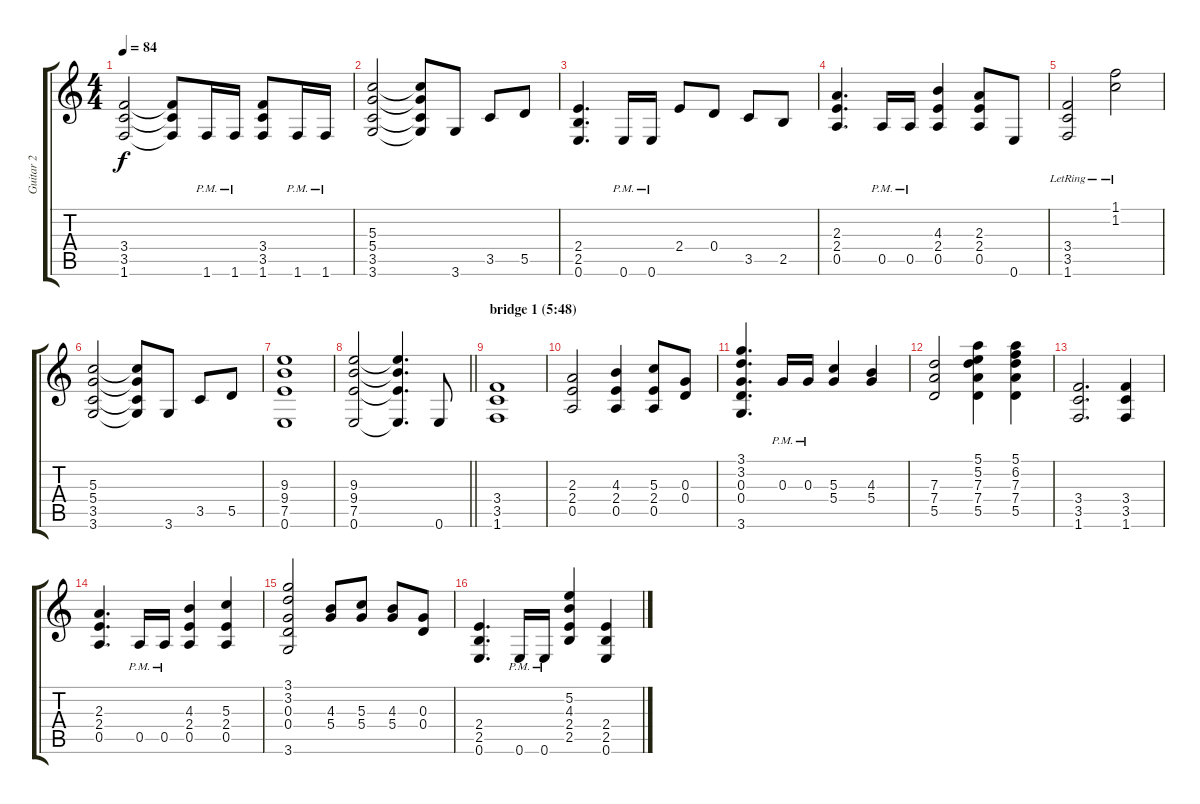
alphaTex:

\track ("Guitar 2" "Guitar 2") {instrument acousticguitarsteel}
\staff {score tabs}
\tuning (E4 B3 G3 D3 A2 E2) {hide}
\ts (4 4)
\tempo 84
\clef g2
\ks c
(3.4 3.5 1.6).2{dy f} (3.4{t} 3.5{t} 1.6{t}).8 1.6{pm}.16 1.6{pm}.16 (3.4 3.5 1.6).8 1.6{pm}.16 1.6{pm}.16 |
(5.3 5.4 3.5 3.6).2 (5.3{t} 5.4{t} 3.5{t} 3.6{t}).8 3.6.8 3.5.8 5.5.8 |
(2.4 2.5 0.6).4{d} 0.6{pm}.16 0.6{pm}.16 2.4.8 0.4.8 3.5.8 2.5.8 |
(2.3 2.4 0.5).4{d} 0.5{pm}.16 0.5{pm}.16 (4.3 2.4 0.5).4 (2.3 2.4 0.5).8 0.6.8 |
(3.4{lr} 3.5{lr} 1.6{lr}).2 (1.1{lr} 1.2{lr}).2 |
(5.3 5.4 3.5 3.6).2 (5.3{t} 5.4{t} 3.5{t} 3.6{t}).8 3.6.8 3.5.8 5.5.8 |
(9.3 9.4 7.5 0.6).1 |
\barLineRight lightlight
(9.3 9.4 7.5 0.6).2 (9.3{t} 9.4{t} 7.5{t} 0.6{t}).4{d} 0.6.8 |
\section ("" "bridge 1 (5:48)")
(3.4 3.5 1.6).1 |
(2.3 2.4 0.5).2 (4.3 2.4 0.5).4 (5.3 2.4 0.5).8 (0.3 0.4).8 |
(3.1 3.2 0.3 0.4 3.6).4{d} 0.3{pm}.16 0.3{pm}.16 (5.3 5.4).4 (4.3 5.4).4 |
(7.3 7.4 5.5).2 (5.1 5.2 7.3 7.4 5.5).4 (5.1 6.2 7.3 7.4 5.5).4 |
(3.4 3.5 1.6).2{d} (3.4 3.5 1.6).4 |
(2.3 2.4 0.5).4{d} 0.5{pm}.16 0.5{pm}.16 (4.3 2.4 0.5).4 (5.3 2.4 0.5).4 |
(3.1 3.2 0.3 0.4 3.6).2 (4.3 5.4).8 (5.3 5.4).8 (4.3 5.4).8 (0.3 0.4).8 |
(2.4 2.5 0.6).4{d} 0.6{pm}.16 0.6{pm}.16 (5.2 4.3 2.4 2.5).4 (2.4 2.5 0.6).4
